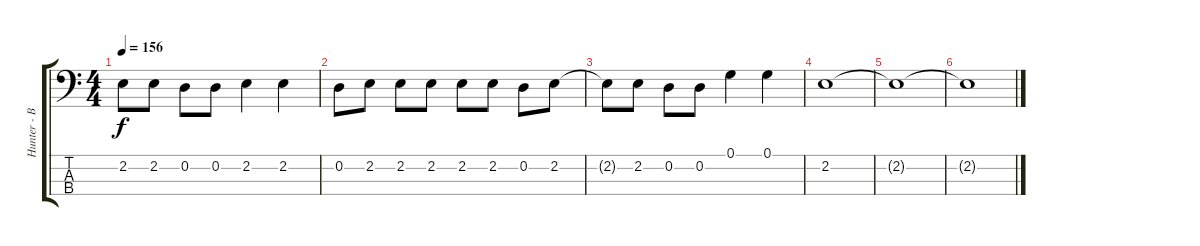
\track ("Hunter - Bass" "Hunter - B") {instrument electricbassfinger}
\staff {score tabs}
\tuning (G2 D2 A1 E1) {hide}
\ts (4 4)
\tempo 156
\clef f4
\ks c
2.2{t}.8{dy f} 2.2.8 0.2.8 0.2.8 2.2.4 2.2.4 |
0.2.8 2.2.8 2.2.8 2.2.8 2.2.8 2.2.8 0.2.8 2.2.8 |
2.2{t}.8 2.2.8 0.2.8 0.2.8 0.1.4 0.1.4 |
2.2.1 |
2.2{t}.1 |
2.2{t}.1
